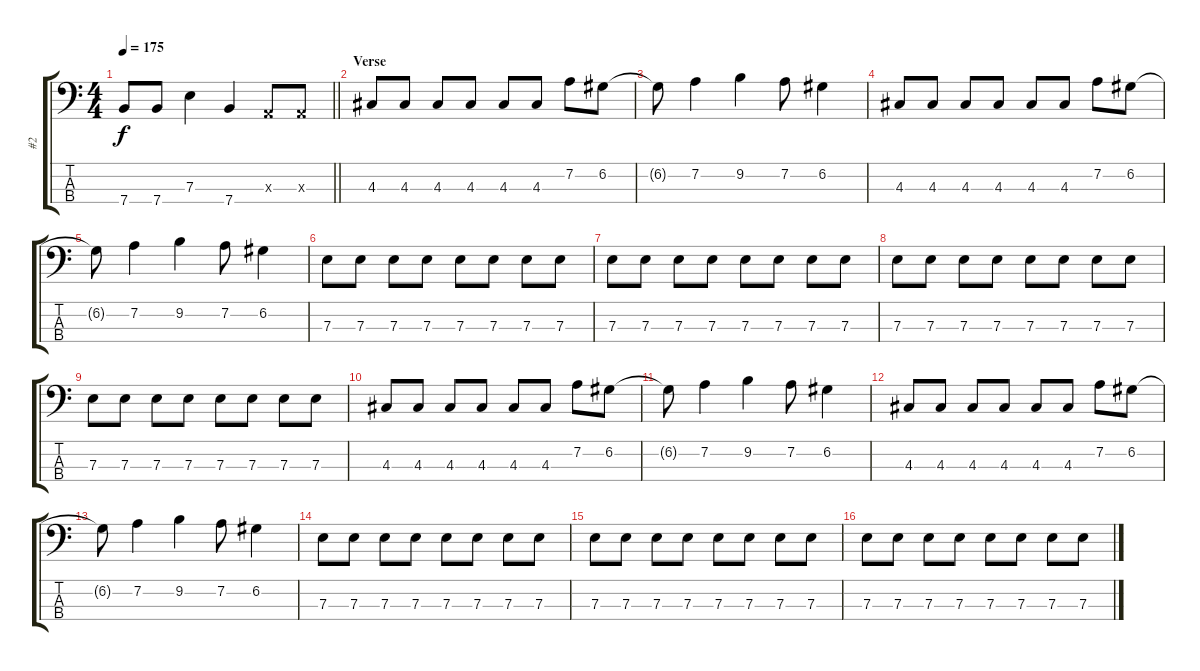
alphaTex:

\track ("#2" "#2") {instrument electricbasspick}
\staff {score tabs}
\tuning (G2 D2 A1 E1) {hide}
\ts (4 4)
\tempo 175
\clef f4
\barLineRight lightlight
\ks c
7.4{t}.8{dy f} 7.4.8 7.3.4 7.4.4 0.3{x}.8 0.3{x}.8 |
\section ("" "Verse")
4.3.8 4.3.8 4.3.8 4.3.8 4.3.8 4.3.8 7.2.8 6.2.8 |
6.2{t}.8 7.2.4 9.2.4 7.2.8 6.2.4 |
4.3.8 4.3.8 4.3.8 4.3.8 4.3.8 4.3.8 7.2.8 6.2.8 |
6.2{t}.8 7.2.4 9.2.4 7.2.8 6.2.4 |
7.3.8 7.3.8 7.3.8 7.3.8 7.3.8 7.3.8 7.3.8 7.3.8 |
7.3.8 7.3.8 7.3.8 7.3.8 7.3.8 7.3.8 7.3.8 7.3.8 |
7.3.8 7.3.8 7.3.8 7.3.8 7.3.8 7.3.8 7.3.8 7.3.8 |
7.3.8 7.3.8 7.3.8 7.3.8 7.3.8 7.3.8 7.3.8 7.3.8 |
4.3.8 4.3.8 4.3.8 4.3.8 4.3.8 4.3.8 7.2.8 6.2.8 |
6.2{t}.8 7.2.4 9.2.4 7.2.8 6.2.4 |
4.3.8 4.3.8 4.3.8 4.3.8 4.3.8 4.3.8 7.2.8 6.2.8 |
6.2{t}.8 7.2.4 9.2.4 7.2.8 6.2.4 |
7.3.8 7.3.8 7.3.8 7.3.8 7.3.8 7.3.8 7.3.8 7.3.8 |
7.3.8 7.3.8 7.3.8 7.3.8 7.3.8 7.3.8 7.3.8 7.3.8 |
7.3.8 7.3.8 7.3.8 7.3.8 7.3.8 7.3.8 7.3.8 7.3.8
